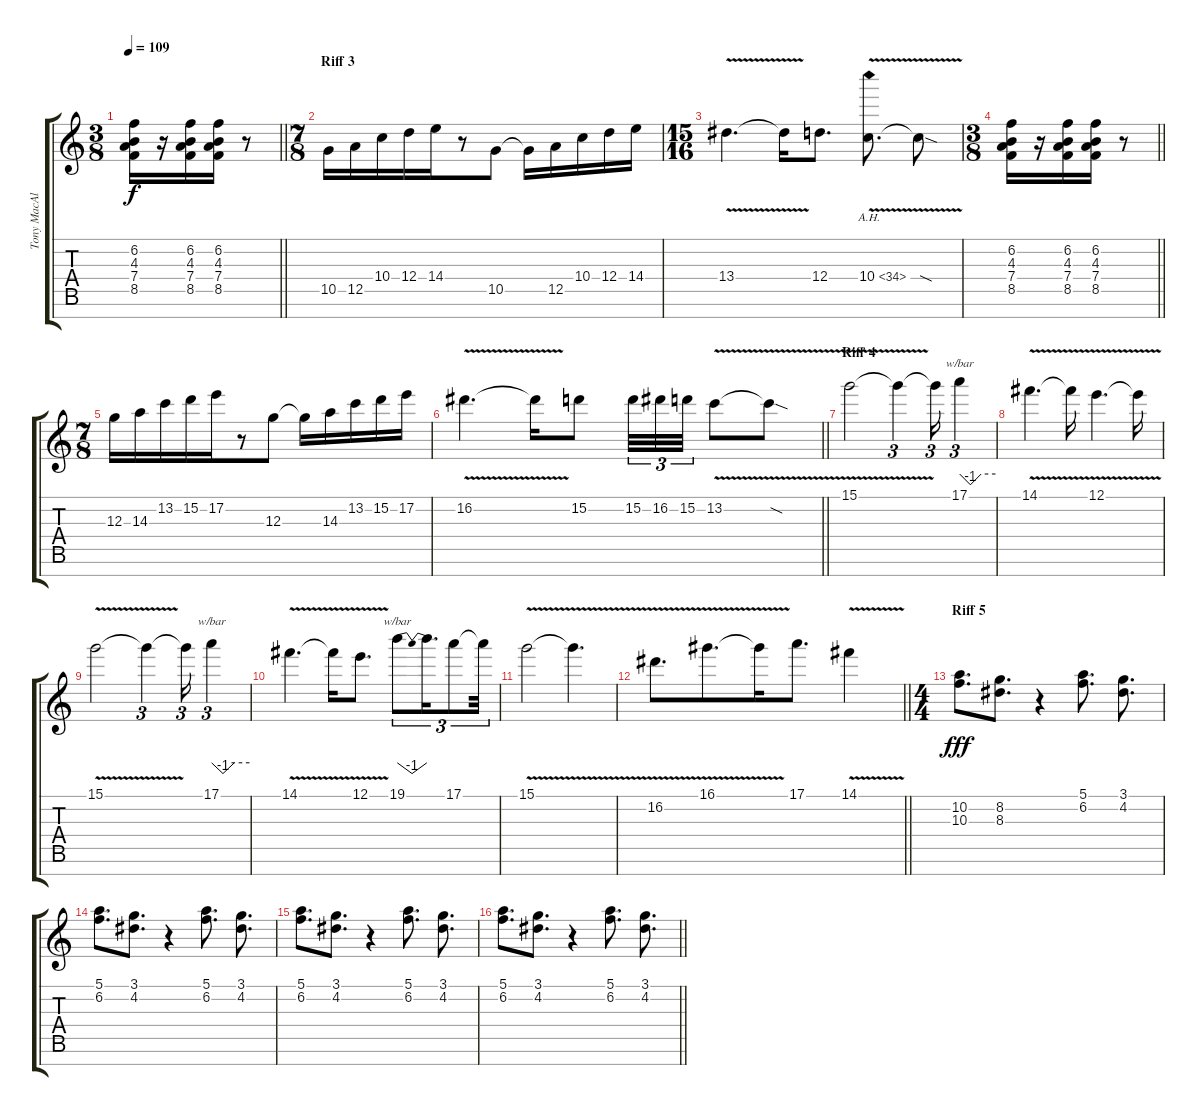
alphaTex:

\track ("Tony MacAlpine" "Tony MacAl") {instrument distortionguitar}
\staff {score tabs}
\tuning (E4 B3 G3 D3 A2 E2 B1) {hide}
\ts (3 8)
\tempo 109
\clef g2
\barLineRight lightlight
\ks c
(6.2 4.3 7.4 8.5).16{dy f} r.16 (6.2 4.3 7.4 8.5).16 (6.2 4.3 7.4 8.5).16 r.8 |
\ts (7 8)
\section ("" "Riff 3")
10.5.16 12.5.16 10.4.16 12.4.16 14.4.16 r.8 10.5.8 10.5{t}.16 12.5.16 10.4.16 12.4.16 14.4.16 |
\ts (15 16)
13.4{v}.4{d} 13.4{t}.16 12.4.8{d} 10.4{ah 24 v}.8{d} 10.4{sod t}.8 |
\ts (3 8)
\barLineRight lightlight
(6.2 4.3 7.4 8.5).16 r.16 (6.2 4.3 7.4 8.5).16 (6.2 4.3 7.4 8.5).16 r.8 |
\ts (7 8)
12.3.16 14.3.16 13.2.16 15.2.16 17.2.16 r.8 12.3.8 12.3{t}.16 14.3.16 13.2.16 15.2.16 17.2.16 |
\barLineRight lightlight
16.2{v}.4{d} 16.2{t}.16 15.2.8 15.2.32{tu (3 2)} 16.2.32{tu (3 2)} 15.2.32{tu (3 2)} 13.2{v}.8 13.2{sod t}.8 |
\section ("" "Riff 4")
15.1{v}.2 15.1{t}.4{tu (3 2)} 15.1{t}.16{tu (3 2)} 17.1.4{tu (3 2) tbe (custom default 0 0 18 -4 36 0 60 0)} |
14.1{v}.4{d} 14.1{t}.16 12.1{v}.4{d} 12.1{t}.16 |
15.1{v}.2 15.1{t}.4{tu (3 2)} 15.1{t}.16{tu (3 2)} 17.1.4{tu (3 2) tbe (custom default 0 0 18 -4 36 0 60 0)} |
14.1{v}.4{d} 14.1{t}.16 12.1{v}.8{d} 19.1.8{tu (3 2) tbe (dip default 0 0 30 -4 60 0)} 19.1{t}.16{d tu (3 2)} 17.1.8{tu (3 2)} 17.1{t}.32{tu (3 2)} |
15.1{v}.2 15.1{t}.4{d} |
\barLineRight lightlight
16.2{v}.8{d} 16.1{v}.8{d} 16.1{t}.16 17.1.8{d} 14.1{v}.4 |
\ts (4 4)
\section ("" "Riff 5")
(10.2 10.3).8{d dy fff} (8.2 8.3).8{d} r.4 (5.1 6.2).8{d} (3.1 4.2).8{d} |
(5.1 6.2).8{d} (3.1 4.2).8{d} r.4 (5.1 6.2).8{d} (3.1 4.2).8{d} |
(5.1 6.2).8{d} (3.1 4.2).8{d} r.4 (5.1 6.2).8{d} (3.1 4.2).8{d} |
\barLineRight lightlight
(5.1 6.2).8{d} (3.1 4.2).8{d} r.4 (5.1 6.2).8{d} (3.1 4.2).8{d}
